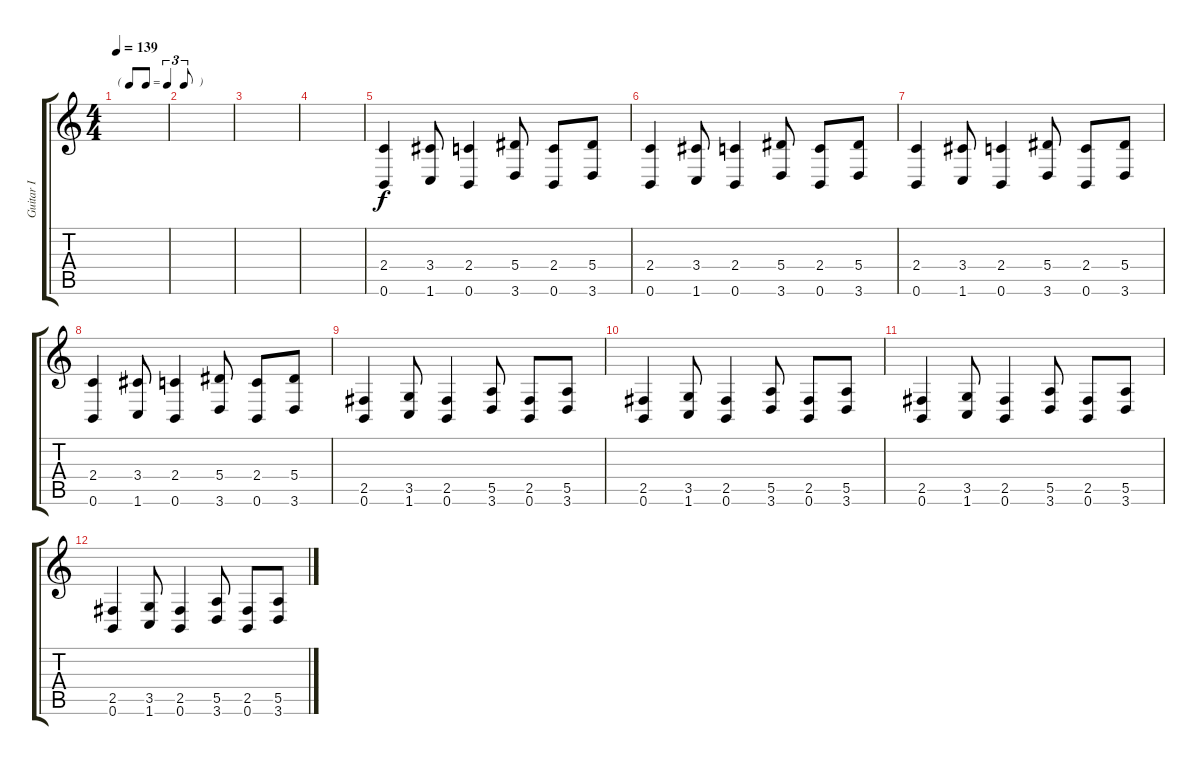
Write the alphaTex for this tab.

\track ("Guitar I" "Guitar I") {instrument distortionguitar}
\staff {score tabs}
\tuning (C4 Gb3 D3 Bb2 E2 B1) {hide}
\ts (4 4)
\tf triplet8th
\tempo 139
\clef g2
\ks c
|
|
|
|
(2.4 0.6).4 (3.4 1.6).8 (2.4 0.6).4 (5.4 3.6).8 (2.4 0.6).8 (5.4 3.6).8 |
(2.4 0.6).4 (3.4 1.6).8 (2.4 0.6).4 (5.4 3.6).8 (2.4 0.6).8 (5.4 3.6).8 |
(2.4 0.6).4 (3.4 1.6).8 (2.4 0.6).4 (5.4 3.6).8 (2.4 0.6).8 (5.4 3.6).8 |
(2.4 0.6).4 (3.4 1.6).8 (2.4 0.6).4 (5.4 3.6).8 (2.4 0.6).8 (5.4 3.6).8 |
(2.5 0.6).4 (3.5 1.6).8 (2.5 0.6).4 (5.5 3.6).8 (2.5 0.6).8 (5.5 3.6).8 |
(2.5 0.6).4 (3.5 1.6).8 (2.5 0.6).4 (5.5 3.6).8 (2.5 0.6).8 (5.5 3.6).8 |
(2.5 0.6).4 (3.5 1.6).8 (2.5 0.6).4 (5.5 3.6).8 (2.5 0.6).8 (5.5 3.6).8 |
(2.5 0.6).4 (3.5 1.6).8 (2.5 0.6).4 (5.5 3.6).8 (2.5 0.6).8 (5.5 3.6).8
